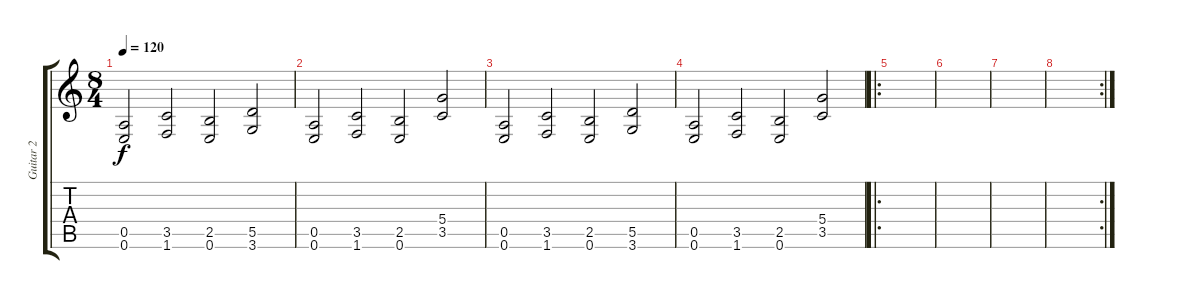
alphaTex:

\track ("Guitar 2" "Guitar 2") {instrument overdrivenguitar}
\staff {score tabs}
\tuning (E4 B3 G3 D3 A2 E2) {hide}
\ts (8 4)
\tempo 120
\clef g2
\ks c
(0.5 0.6).2{dy f} (3.5 1.6).2 (2.5 0.6).2 (5.5 3.6).2 |
(0.5 0.6).2 (3.5 1.6).2 (2.5 0.6).2 (5.4 3.5).2 |
(0.5 0.6).2 (3.5 1.6).2 (2.5 0.6).2 (5.5 3.6).2 |
(0.5 0.6).2 (3.5 1.6).2 (2.5 0.6).2 (5.4 3.5).2 |
\ro
|
|
|
\rc 2
